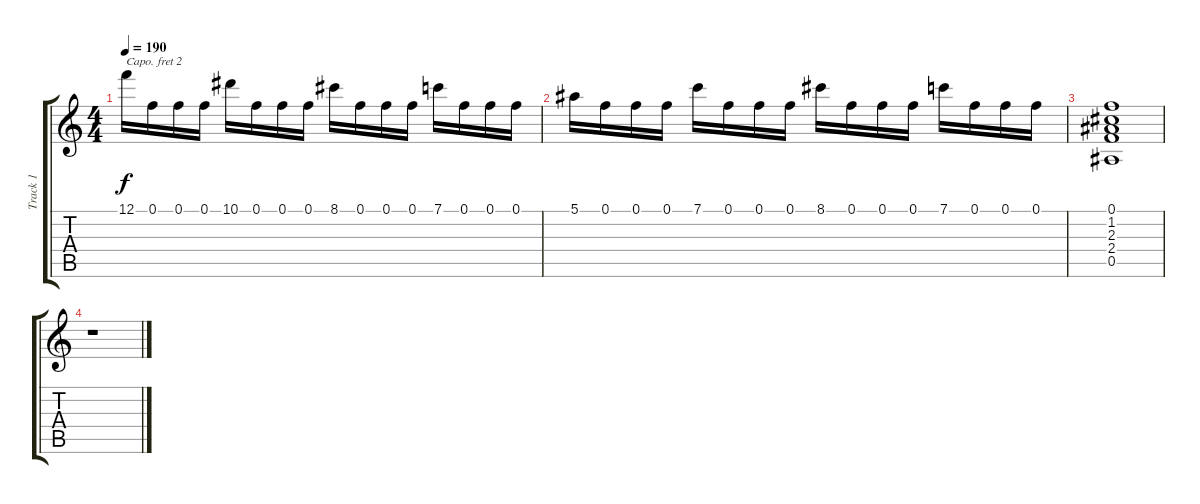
\track ("Track 1" "Track 1") {instrument acousticguitarsteel}
\staff {score tabs}
\capo 2
\tuning (Eb4 Bb3 Gb3 Db3 Ab2 Eb2) {hide}
\ts (4 4)
\tempo 190
\clef g2
\ks c
12.1.16{dy f} 0.1.16 0.1.16 0.1.16 10.1.16 0.1.16 0.1.16 0.1.16 8.1.16 0.1.16 0.1.16 0.1.16 7.1.16 0.1.16 0.1.16 0.1.16 |
5.1.16 0.1.16 0.1.16 0.1.16 7.1.16 0.1.16 0.1.16 0.1.16 8.1.16 0.1.16 0.1.16 0.1.16 7.1.16 0.1.16 0.1.16 0.1.16 |
(0.1 1.2 2.3 2.4 0.5).1 |
r.1
